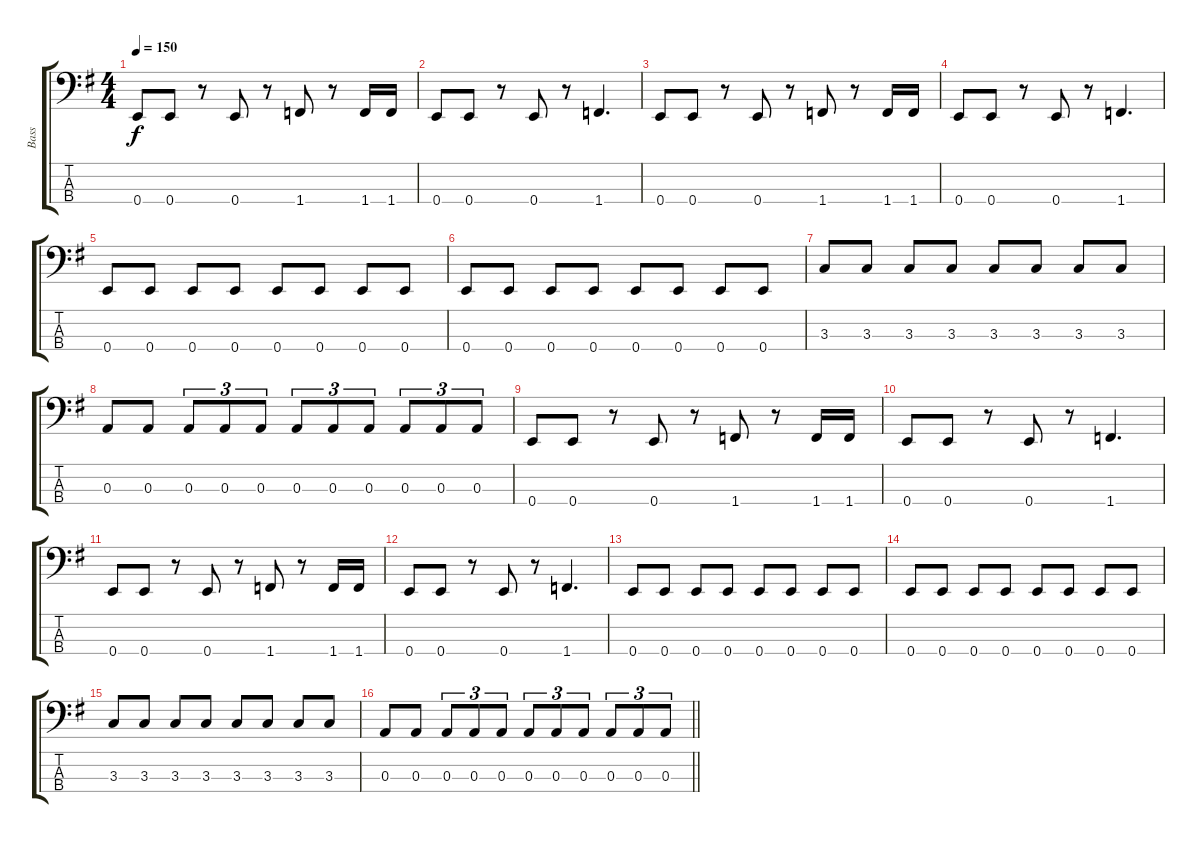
\track ("Bass" "Bass") {instrument electricbassfinger}
\staff {score tabs}
\tuning (G2 D2 A1 E1) {hide}
\ts (4 4)
\section ("" "")
\tempo 150
\clef f4
\ks eminor
0.4.8{dy f} 0.4.8 r.8 0.4.8 r.8 1.4.8 r.8 1.4.16 1.4.16 |
0.4.8 0.4.8 r.8 0.4.8 r.8 1.4.4{d} |
0.4.8 0.4.8 r.8 0.4.8 r.8 1.4.8 r.8 1.4.16 1.4.16 |
0.4.8 0.4.8 r.8 0.4.8 r.8 1.4.4{d} |
0.4.8 0.4.8 0.4.8 0.4.8 0.4.8 0.4.8 0.4.8 0.4.8 |
0.4.8 0.4.8 0.4.8 0.4.8 0.4.8 0.4.8 0.4.8 0.4.8 |
3.3.8 3.3.8 3.3.8 3.3.8 3.3.8 3.3.8 3.3.8 3.3.8 |
0.3.8 0.3.8 0.3.8{tu (3 2)} 0.3.8{tu (3 2)} 0.3.8{tu (3 2)} 0.3.8{tu (3 2)} 0.3.8{tu (3 2)} 0.3.8{tu (3 2)} 0.3.8{tu (3 2)} 0.3.8{tu (3 2)} 0.3.8{tu (3 2)} |
0.4.8 0.4.8 r.8 0.4.8 r.8 1.4.8 r.8 1.4.16 1.4.16 |
0.4.8 0.4.8 r.8 0.4.8 r.8 1.4.4{d} |
0.4.8 0.4.8 r.8 0.4.8 r.8 1.4.8 r.8 1.4.16 1.4.16 |
0.4.8 0.4.8 r.8 0.4.8 r.8 1.4.4{d} |
0.4.8 0.4.8 0.4.8 0.4.8 0.4.8 0.4.8 0.4.8 0.4.8 |
0.4.8 0.4.8 0.4.8 0.4.8 0.4.8 0.4.8 0.4.8 0.4.8 |
3.3.8 3.3.8 3.3.8 3.3.8 3.3.8 3.3.8 3.3.8 3.3.8 |
\barLineRight lightlight
0.3.8 0.3.8 0.3.8{tu (3 2)} 0.3.8{tu (3 2)} 0.3.8{tu (3 2)} 0.3.8{tu (3 2)} 0.3.8{tu (3 2)} 0.3.8{tu (3 2)} 0.3.8{tu (3 2)} 0.3.8{tu (3 2)} 0.3.8{tu (3 2)}
